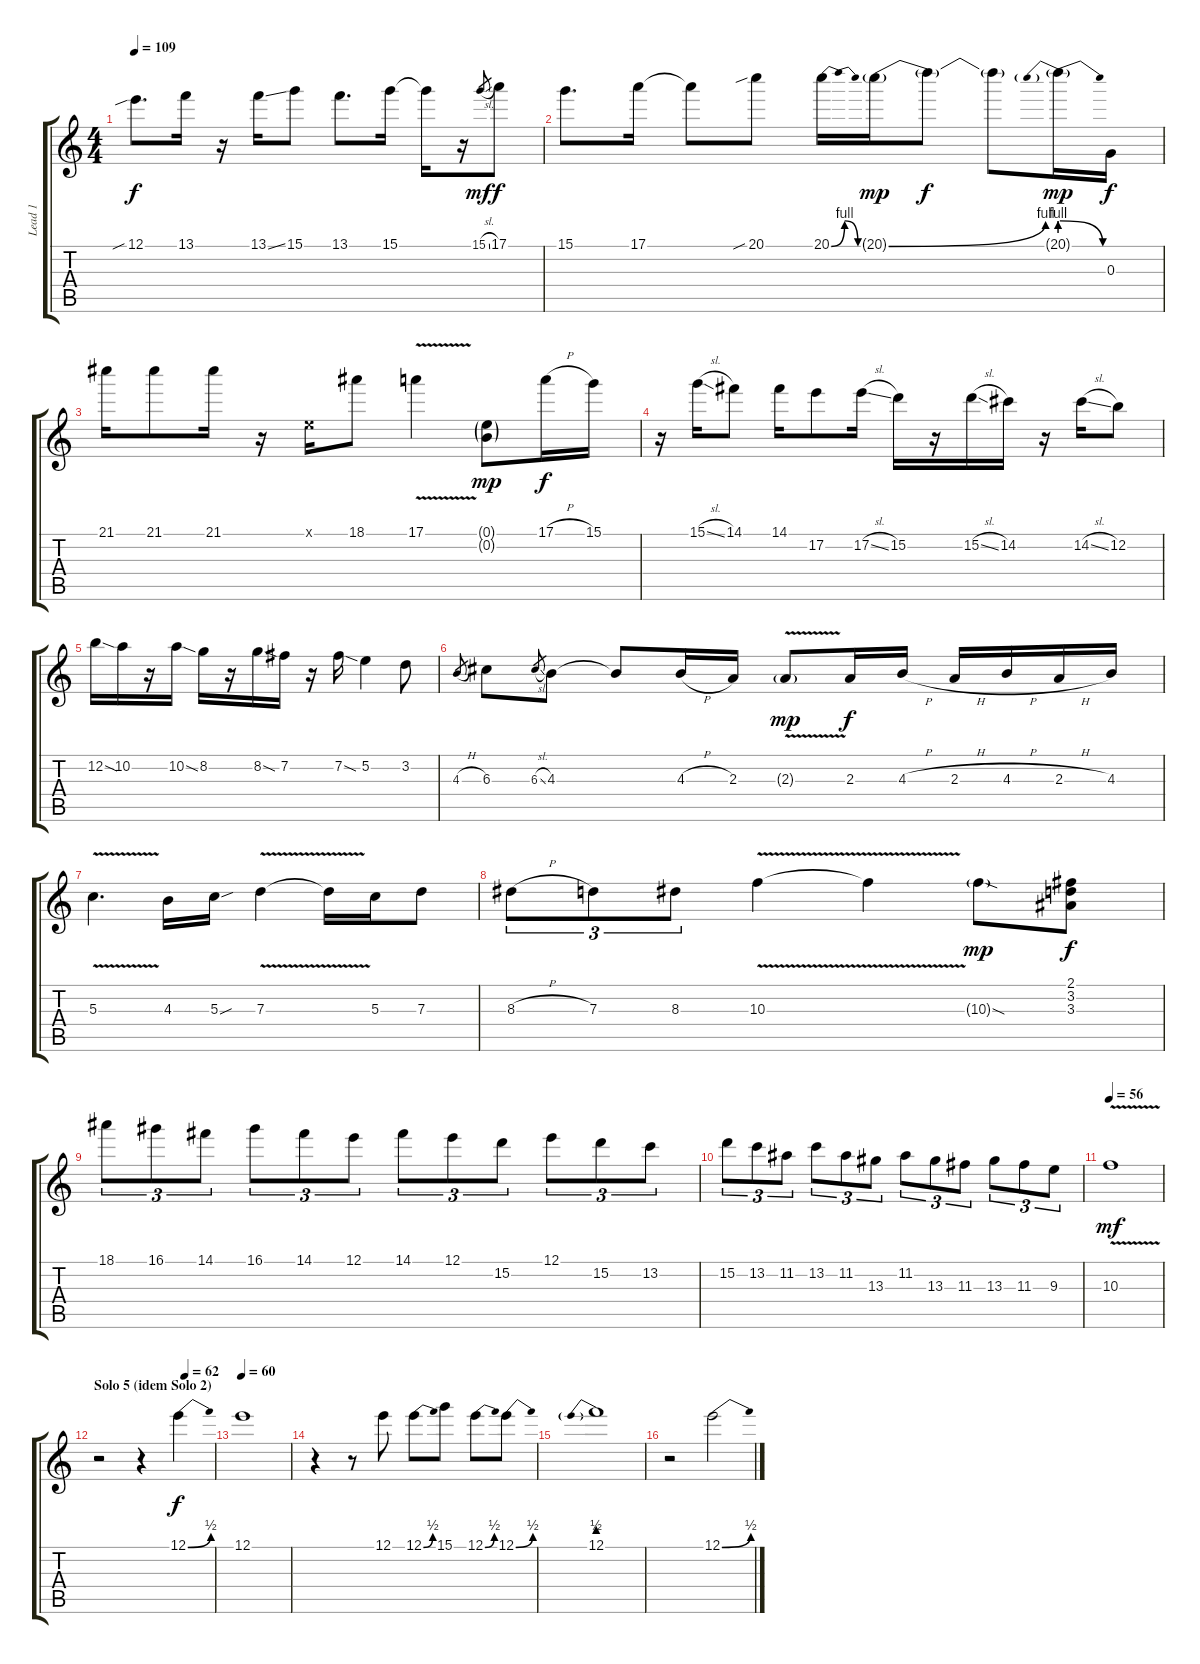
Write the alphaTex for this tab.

\track ("Lead 1" "Lead 1") {instrument overdrivenguitar}
\staff {score tabs}
\tuning (E4 B3 G3 D3 A2 D2) {hide}
\ts (4 4)
\tempo 109
\clef g2
\ks c
12.1{sib}.8{d dy f} 13.1.16 r.16 13.1{ss}.16 15.1.8 13.1.8{d} 15.1.16 15.1{t}.16 r.16 15.1{sl}.8{gr dy mf} 17.1.8{dy f} |
15.1.8{d} 17.1.16 17.1{t}.8 20.1{sib}.8 20.1{be (bendrelease 0 0 15 4 45 4 60 0)}.16 20.1{be (bend 0 0 60 4) g}.16{dy mp} 20.1{t}.8{dy f} 20.1{t}.8 20.1{be (prebendrelease 0 4 60 0) g}.16{dy mp} 0.3.16{dy f} |
21.1.16 21.1.8 21.1.16 r.16 0.1{x}.16 18.1.8 17.1{v}.4 (0.1{g} 0.2{g}).8{dy mp} 17.1{h}.16{dy f} 15.1.16 |
r.16 15.1{sl}.16 14.1.8 14.1.16 17.2.8 17.2{sl}.16 15.2.16 r.16 15.2{sl}.16 14.2.16 r.16 14.2{sl}.16 12.2.8 |
12.2{sod}.16 10.2.16 r.16 10.2{sod}.16 8.2.16 r.16 8.2{sod}.16 7.2.16 r.16 7.2{sod}.16 5.2.4 3.2.8 |
4.3{h}.8{gr} 6.3.8 6.3{sl}.8{gr} 4.3.8 4.3{t}.8 4.3{h}.16 2.3.16 2.3{v g}.8{dy mp} 2.3.16{dy f} 4.3{h}.16 2.3{h}.16 4.3{h}.16 2.3{h}.16 4.3.16 |
5.3{v}.4{d} 4.3.16 5.3{sou}.16 7.3{v}.4 7.3{t}.16 5.3.16 7.3.8 |
8.3{h}.8{tu (3 2)} 7.3.8{tu (3 2)} 8.3.8{tu (3 2)} 10.3{v}.4 10.3{t}.4 10.3{sod g}.8{dy mp} (2.1 3.2 3.3).8{dy f} |
18.1.8{tu (3 2)} 16.1.8{tu (3 2)} 14.1.8{tu (3 2)} 16.1.8{tu (3 2)} 14.1.8{tu (3 2)} 12.1.8{tu (3 2)} 14.1.8{tu (3 2)} 12.1.8{tu (3 2)} 15.2.8{tu (3 2)} 12.1.8{tu (3 2)} 15.2.8{tu (3 2)} 13.2.8{tu (3 2)} |
15.2.8{tu (3 2)} 13.2.8{tu (3 2)} 11.2.8{tu (3 2)} 13.2.8{tu (3 2)} 11.2.8{tu (3 2)} 13.3.8{tu (3 2)} 11.2.8{tu (3 2)} 13.3.8{tu (3 2)} 11.3.8{tu (3 2)} 13.3.8{tu (3 2)} 11.3.8{tu (3 2)} 9.3.8{tu (3 2)} |
\tempo 56
10.3{v}.1{dy mf} |
\section ("" "Solo 5 (idem Solo 2)")
\tempo (62 0.75)
r.2 r.4 12.1{be (bend 0 0 60 2)}.4{dy f} |
\tempo 60
12.1.1 |
r.4 r.8 12.1.8 12.1{be (bend 0 0 60 2)}.8 15.1.8 12.1{be (bend 0 0 60 2)}.8 12.1{be (bend 0 0 60 2)}.8 |
12.1{be (prebend 0 2 60 2)}.1 |
r.2 12.1{be (bend 0 0 60 2)}.2
